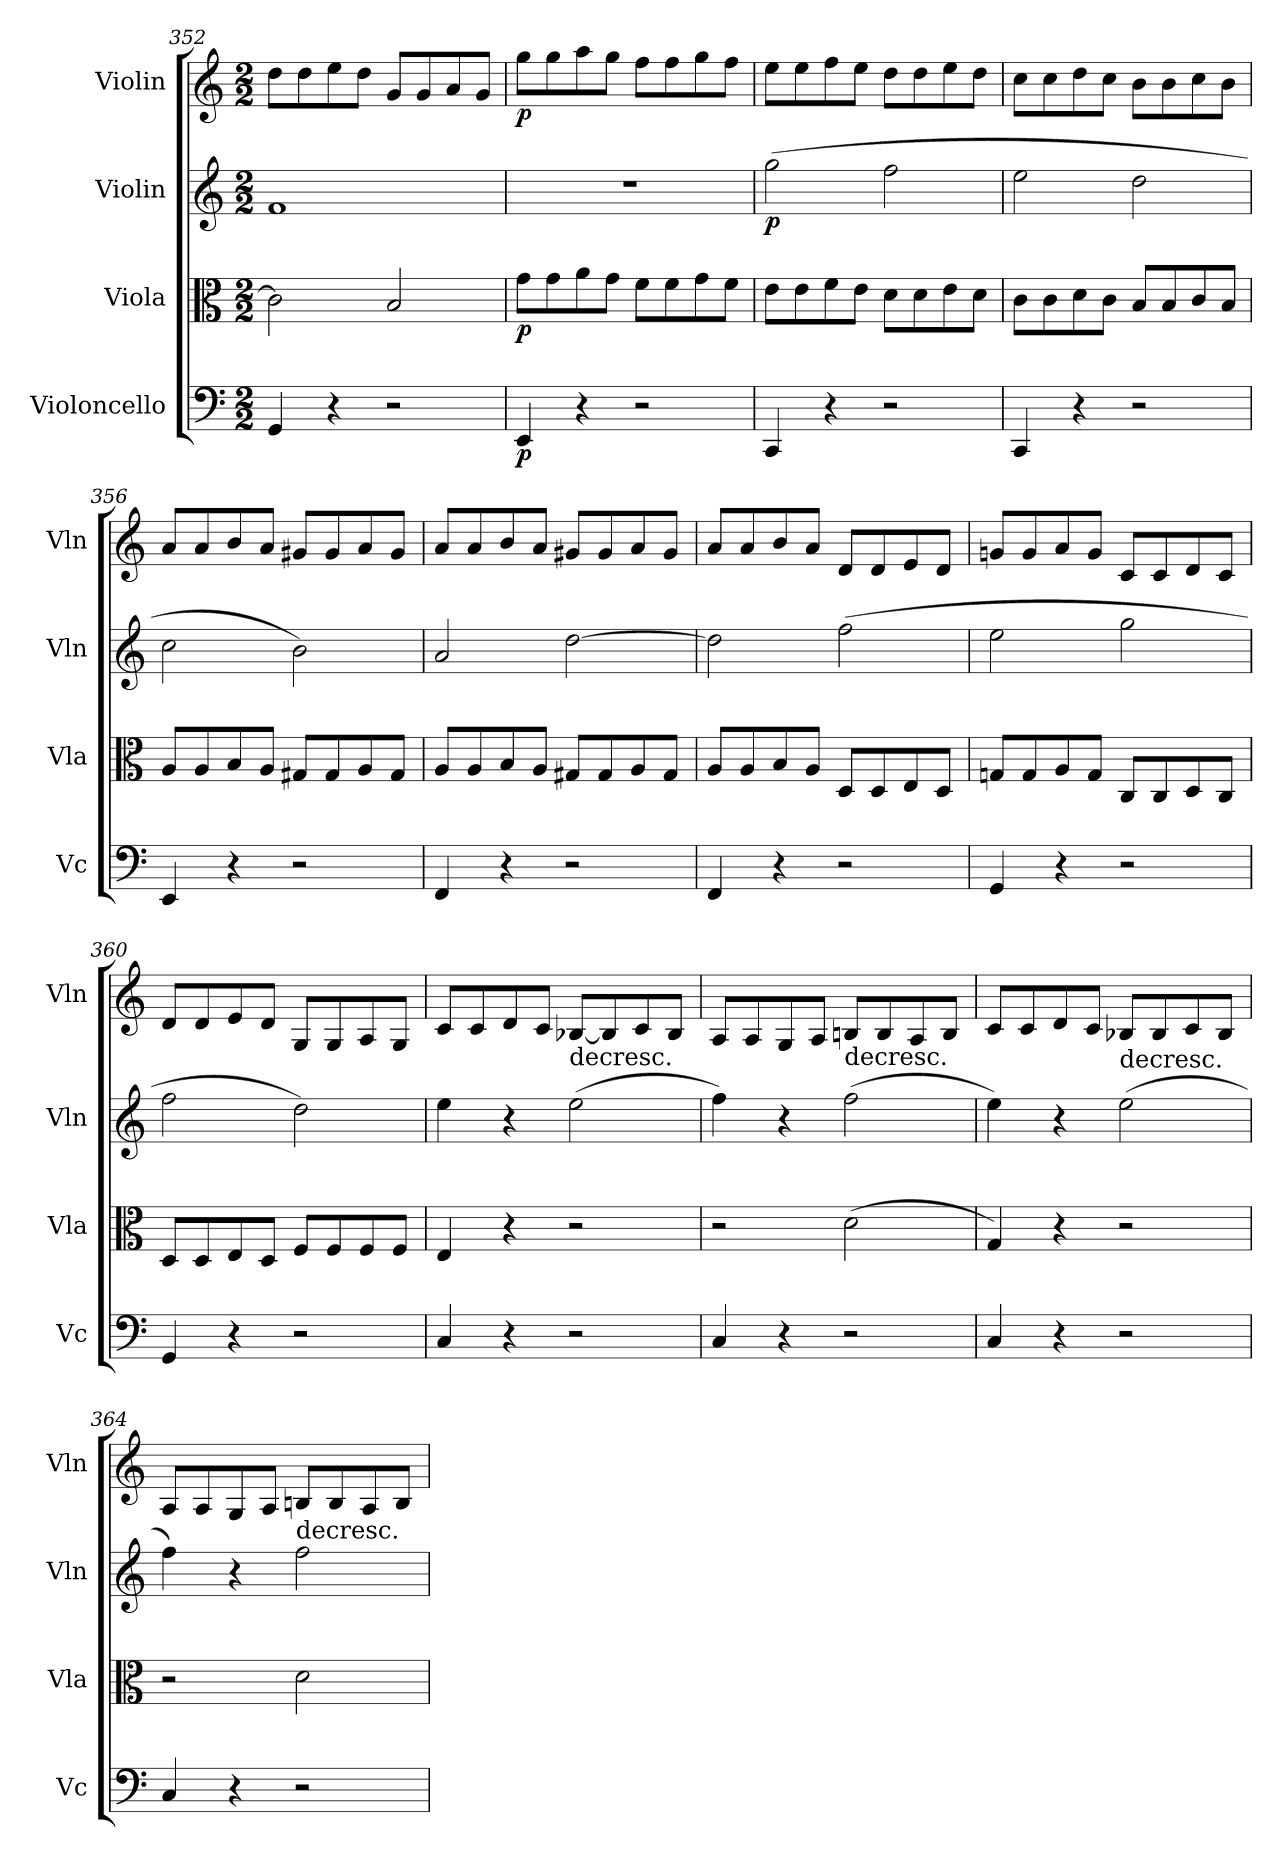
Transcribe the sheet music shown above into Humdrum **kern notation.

**kern	**dynam	**kern	**dynam	**kern	**dynam	**kern	**dynam
*part4	*part4	*part3	*part3	*part2	*part2	*part1	*part1
*staff4	*staff4	*staff3	*staff3	*staff2	*staff2	*staff1	*staff1
*I"Violoncello	*	*I"Viola	*	*I"Violin	*	*I"Violin	*
*I'Vc	*	*I'Vla	*	*I'Vln	*	*I'Vln	*
*clefF4	*	*clefC3	*	*clefG2	*	*clefG2	*
*k[]	*	*k[]	*	*k[]	*	*k[]	*
*M2/2	*	*M2/2	*	*M2/2	*	*M2/2	*
=352	=352	=352	=352	=352	=352	=352	=352
4GG/	.	2c\]	.	1f	.	8dd\L	.
.	.	.	.	.	.	8dd\	.
4r	.	.	.	.	.	8ee\	.
.	.	.	.	.	.	8dd\J	.
2r	.	2B/	.	.	.	8g/L	.
.	.	.	.	.	.	8g/	.
.	.	.	.	.	.	8a/	.
.	.	.	.	.	.	8g/J	.
=353	=353	=353	=353	=353	=353	=353	=353
4EE/	p	8g\L	p	1r	.	8gg\L	p
.	.	8g\	.	.	.	8gg\	.
4r	.	8a\	.	.	.	8aa\	.
.	.	8g\J	.	.	.	8gg\J	.
2r	.	8f\L	.	.	.	8ff\L	.
.	.	8f\	.	.	.	8ff\	.
.	.	8g\	.	.	.	8gg\	.
.	.	8f\J	.	.	.	8ff\J	.
=354	=354	=354	=354	=354	=354	=354	=354
4CC/	.	8e\L	.	(2gg\	p	8ee\L	.
.	.	8e\	.	.	.	8ee\	.
4r	.	8f\	.	.	.	8ff\	.
.	.	8e\J	.	.	.	8ee\J	.
2r	.	8d\L	.	2ff\	.	8dd\L	.
.	.	8d\	.	.	.	8dd\	.
.	.	8e\	.	.	.	8ee\	.
.	.	8d\J	.	.	.	8dd\J	.
=355	=355	=355	=355	=355	=355	=355	=355
4CC/	.	8c\L	.	2ee\	.	8cc\L	.
.	.	8c\	.	.	.	8cc\	.
4r	.	8d\	.	.	.	8dd\	.
.	.	8c\J	.	.	.	8cc\J	.
2r	.	8B/L	.	2dd\	.	8b\L	.
.	.	8B/	.	.	.	8b\	.
.	.	8c/	.	.	.	8cc\	.
.	.	8B/J	.	.	.	8b\J	.
=356	=356	=356	=356	=356	=356	=356	=356
4EE/	.	8A/L	.	2cc\	.	8a/L	.
.	.	8A/	.	.	.	8a/	.
4r	.	8B/	.	.	.	8b/	.
.	.	8A/J	.	.	.	8a/J	.
2r	.	8G#X/L	.	2b\)	.	8g#X/L	.
.	.	8G#/	.	.	.	8g#/	.
.	.	8A/	.	.	.	8a/	.
.	.	8G#/J	.	.	.	8g#/J	.
=357	=357	=357	=357	=357	=357	=357	=357
4FF/	.	8A/L	.	2a/	.	8a/L	.
.	.	8A/	.	.	.	8a/	.
4r	.	8B/	.	.	.	8b/	.
.	.	8A/J	.	.	.	8a/J	.
2r	.	8G#X/L	.	[2dd\	.	8g#X/L	.
.	.	8G#/	.	.	.	8g#/	.
.	.	8A/	.	.	.	8a/	.
.	.	8G#/J	.	.	.	8g#/J	.
=358	=358	=358	=358	=358	=358	=358	=358
4FF/	.	8A/L	.	2dd\]	.	8a/L	.
.	.	8A/	.	.	.	8a/	.
4r	.	8B/	.	.	.	8b/	.
.	.	8A/J	.	.	.	8a/J	.
2r	.	8D/L	.	(2ff\	.	8d/L	.
.	.	8D/	.	.	.	8d/	.
.	.	8E/	.	.	.	8e/	.
.	.	8D/J	.	.	.	8d/J	.
=359	=359	=359	=359	=359	=359	=359	=359
4GG/	.	8Gn/L	.	2ee\	.	8gn/L	.
.	.	8G/	.	.	.	8g/	.
4r	.	8A/	.	.	.	8a/	.
.	.	8G/J	.	.	.	8g/J	.
2r	.	8C/L	.	2gg\	.	8c/L	.
.	.	8C/	.	.	.	8c/	.
.	.	8D/	.	.	.	8d/	.
.	.	8C/J	.	.	.	8c/J	.
=360	=360	=360	=360	=360	=360	=360	=360
4GG/	.	8D/L	.	2ff\	.	8d/L	.
.	.	8D/	.	.	.	8d/	.
4r	.	8E/	.	.	.	8e/	.
.	.	8D/J	.	.	.	8d/J	.
2r	.	8F/L	.	2dd\)	.	8G/L	.
.	.	8F/	.	.	.	8G/	.
.	.	8F/	.	.	.	8A/	.
.	.	8F/J	.	.	.	8G/J	.
=361	=361	=361	=361	=361	=361	=361	=361
4C/	.	4E/	.	4ee\	.	8c/L	.
.	.	.	.	.	.	8c/	.
4r	.	4r	.	4r	.	8d/	.
.	.	.	.	.	.	8c/J	.
!	!	!	!	!LO:TX:t=decresc.	!	!	!
2r	.	2r	.	(2ee\	.	[8B-X/L	.
.	.	.	.	.	.	8B-/]	.
.	.	.	.	.	.	8c/	.
.	.	.	.	.	.	8B-/J	.
=362	=362	=362	=362	=362	=362	=362	=362
4C/	.	2r	.	4ff\)	.	8A/L	.
.	.	.	.	.	.	8A/	.
4r	.	.	.	4r	.	8G/	.
.	.	.	.	.	.	8A/J	.
!	!	!	!	!LO:TX:t=decresc.	!	!	!
2r	.	(2d\	.	(2ff\	.	8Bn/L	.
.	.	.	.	.	.	8B/	.
.	.	.	.	.	.	8A/	.
.	.	.	.	.	.	8B/J	.
=363	=363	=363	=363	=363	=363	=363	=363
4C/	.	4G/)	.	4ee\)	.	8c/L	.
.	.	.	.	.	.	8c/	.
4r	.	4r	.	4r	.	8d/	.
.	.	.	.	.	.	8c/J	.
!	!	!	!	!LO:TX:t=decresc.	!	!	!
2r	.	2r	.	(2ee\	.	8B-X/L	.
.	.	.	.	.	.	8B-/	.
.	.	.	.	.	.	8c/	.
.	.	.	.	.	.	8B-/J	.
=364	=364	=364	=364	=364	=364	=364	=364
4C/	.	2r	.	4ff\)	.	8A/L	.
.	.	.	.	.	.	8A/	.
4r	.	.	.	4r	.	8G/	.
.	.	.	.	.	.	8A/J	.
!	!	!	!	!LO:TX:t=decresc.	!	!	!
2r	.	2d\	.	2ff\	.	8Bn/L	.
.	.	.	.	.	.	8B/	.
.	.	.	.	.	.	8A/	.
.	.	.	.	.	.	8B/J	.
=	=	=	=	=	=	=	=
*-	*-	*-	*-	*-	*-	*-	*-
